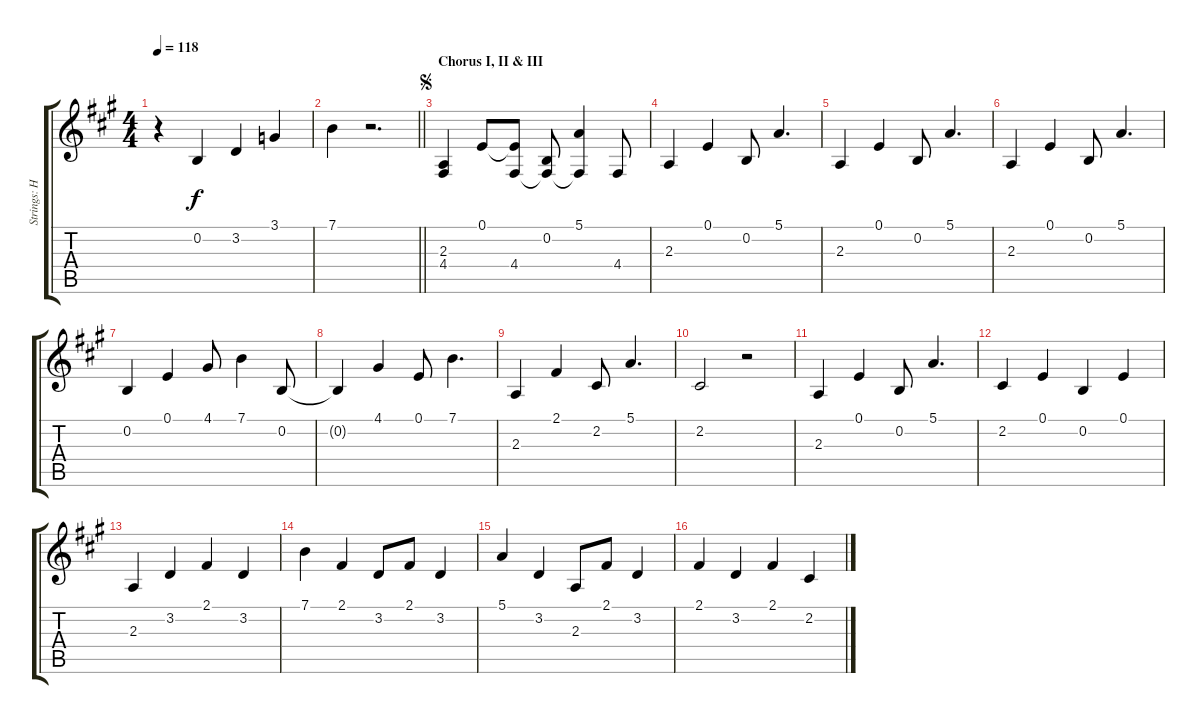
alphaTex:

\track ("Strings: Holly" "Strings: H") {instrument stringensemble1}
\staff {score tabs}
\tuning (E4 B3 G3 D3 A2 E2) {hide}
\ts (4 4)
\tempo 118
\clef g2
\ks a
r.4{dy f} 0.2.4 3.2.4 3.1.4 |
\barLineRight lightlight
7.1.4 r.2{d} |
\section ("" "Chorus I, II & III")
\jump segno
(2.3 4.4).4 0.1.8 (0.1{t} 4.4).8 (0.2 4.4{t}).8 (5.1 4.4{t}).4 4.4.8 |
2.3.4 0.1.4 0.2.8 5.1.4{d} |
2.3.4 0.1.4 0.2.8 5.1.4{d} |
2.3.4 0.1.4 0.2.8 5.1.4{d} |
0.2.4 0.1.4 4.1.8 7.1.4 0.2.8 |
0.2{t}.4 4.1.4 0.1.8 7.1.4{d} |
2.3.4 2.1.4 2.2.8 5.1.4{d} |
2.2.2 r.2 |
2.3.4 0.1.4 0.2.8 5.1.4{d} |
2.2.4 0.1.4 0.2.4 0.1.4 |
2.3.4 3.2.4 2.1.4 3.2.4 |
7.1.4 2.1.4 3.2.8 2.1.8 3.2.4 |
5.1.4 3.2.4 2.3.8 2.1.8 3.2.4 |
2.1.4 3.2.4 2.1.4 2.2.4
